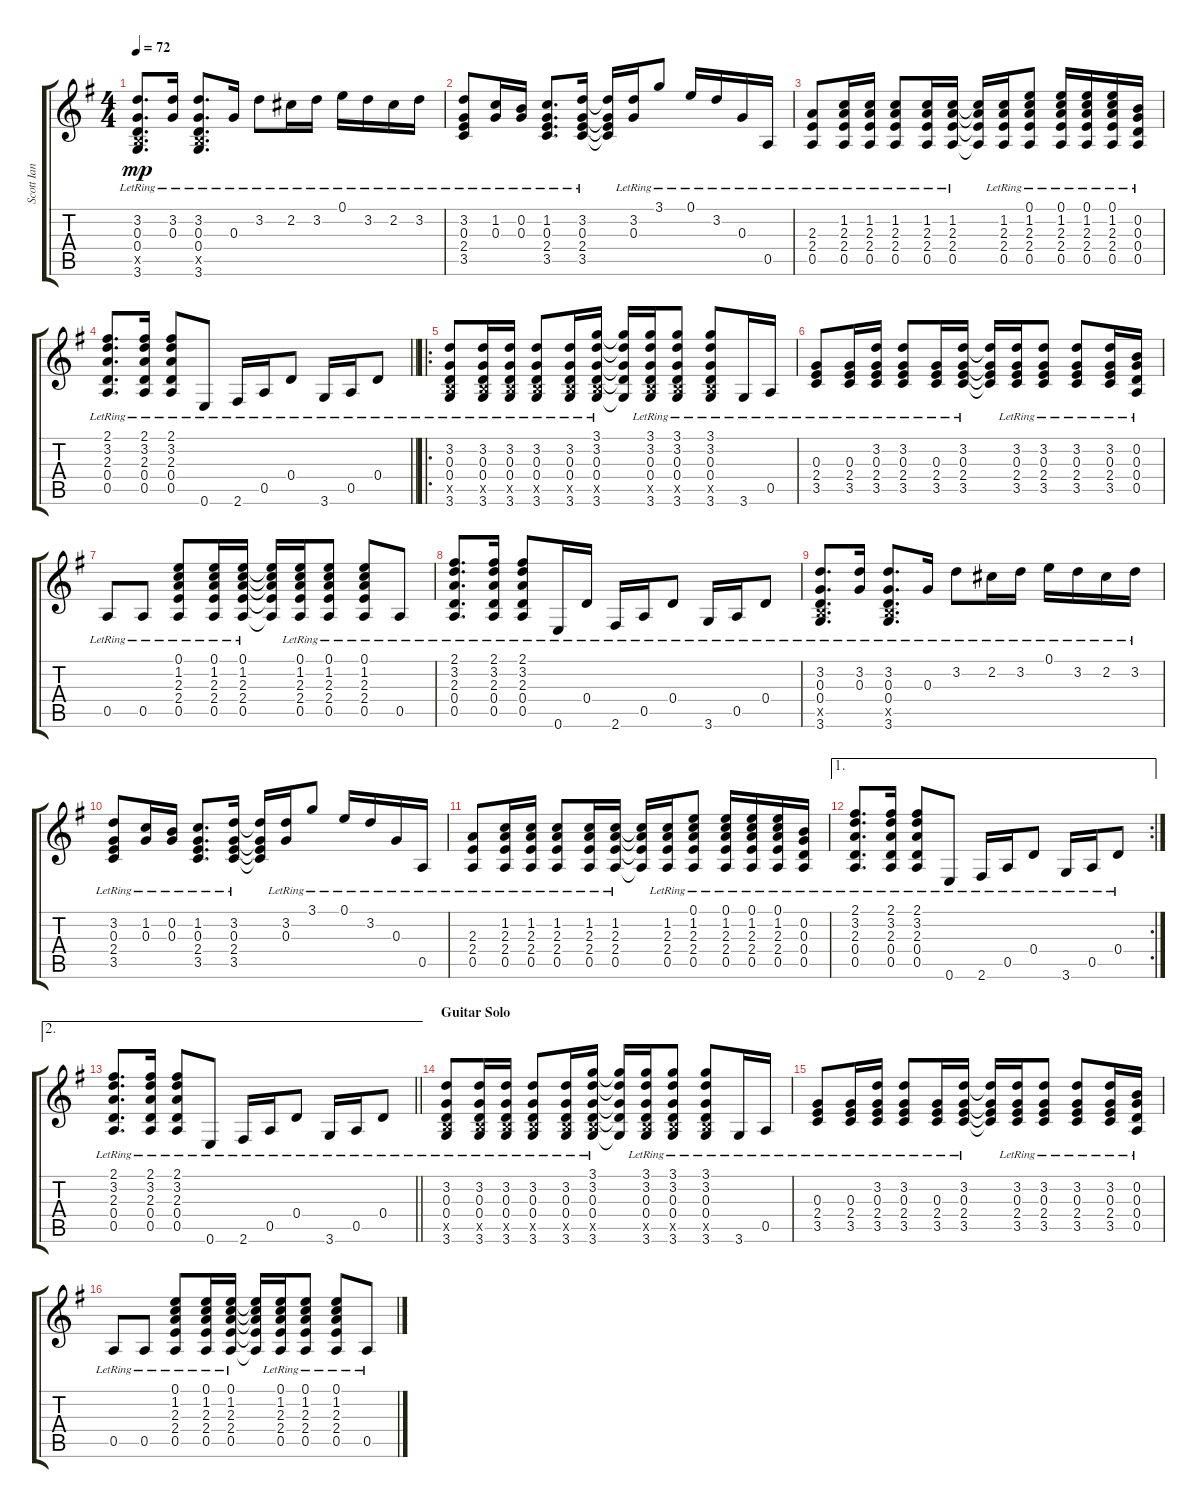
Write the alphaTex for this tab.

\track ("Scott Ian" "Scott Ian") {instrument acousticguitarsteel}
\staff {score tabs}
\tuning (E4 B3 G3 D3 A2 E2) {hide}
\ts (4 4)
\tempo 72
\clef g2
\ks g
(3.2{lr} 0.3{lr} 0.4{lr} 2.5{x} 3.6{lr}).8{d dy mp instrument acousticguitarsteel} (3.2{lr} 0.3{lr}).16 (3.2{lr} 0.3{lr} 0.4{lr} 2.5{x} 3.6{lr}).8{d} 0.3{lr}.16 3.2{lr}.8 2.2{lr}.16 3.2{lr}.16 0.1{lr}.16 3.2{lr}.16 2.2{lr}.16 3.2{lr}.16 |
(3.2{lr} 0.3{lr} 2.4{lr} 3.5{lr}).8 (1.2{lr} 0.3{lr}).16 (0.2{lr} 0.3{lr}).16 (1.2{lr} 0.3{lr} 2.4{lr} 3.5{lr}).8{d} (3.2{lr} 0.3{lr} 2.4{lr} 3.5{lr}).16 (3.2{t} 0.3{t} 2.4{t} 3.5{t}).16 (3.2{lr} 0.3{lr}).16 3.1{lr}.8 0.1{lr}.16 3.2{lr}.16 0.3{lr}.16 0.5{lr}.16 |
(2.3{lr} 2.4{lr} 0.5{lr}).8 (1.2{lr} 2.3{lr} 2.4{lr} 0.5{lr}).16 (1.2{lr} 2.3{lr} 2.4{lr} 0.5{lr}).16 (1.2{lr} 2.3{lr} 2.4{lr} 0.5{lr}).8 (1.2{lr} 2.3{lr} 2.4{lr} 0.5{lr}).16 (1.2{lr} 2.3{lr} 2.4{lr} 0.5{lr}).16 (1.2{t} 2.3{t} 2.4{t} 0.5{t}).16 (1.2{lr} 2.3{lr} 2.4{lr} 0.5{lr}).16 (0.1{lr} 1.2{lr} 2.3{lr} 2.4{lr} 0.5{lr}).8 (0.1{lr} 1.2{lr} 2.3{lr} 2.4{lr} 0.5{lr}).16 (0.1{lr} 1.2{lr} 2.3{lr} 2.4{lr} 0.5{lr}).16 (0.1{lr} 1.2{lr} 2.3{lr} 2.4{lr} 0.5{lr}).16 (0.2{lr} 0.3{lr} 0.4{lr} 0.5{lr}).16 |
\barLineRight lightlight
(2.1{lr} 3.2{lr} 2.3{lr} 0.4{lr} 0.5{lr}).8{d} (2.1{lr} 3.2{lr} 2.3{lr} 0.4{lr} 0.5{lr}).16 (2.1{lr} 3.2{lr} 2.3{lr} 0.4{lr} 0.5{lr}).8 0.6{lr}.8 2.6{lr}.16 0.5{lr}.16 0.4{lr}.8 3.6{lr}.16 0.5{lr}.16 0.4{lr}.8 |
\ro
(3.2{lr} 0.3{lr} 0.4{lr} 2.5{x} 3.6{lr}).8 (3.2{lr} 0.3{lr} 0.4{lr} 2.5{x} 3.6{lr}).16 (3.2{lr} 0.3{lr} 0.4{lr} 2.5{x} 3.6{lr}).16 (3.2{lr} 0.3{lr} 0.4{lr} 2.5{x} 3.6{lr}).8 (3.2{lr} 0.3{lr} 0.4{lr} 2.5{x} 3.6{lr}).16 (3.1{lr} 3.2{lr} 0.3{lr} 0.4{lr} 2.5{x} 3.6{lr}).16 (3.1{t} 3.2{t} 0.3{t} 0.4{t} 3.6{t}).16 (3.1{lr} 3.2{lr} 0.3{lr} 0.4{lr} 2.5{x} 3.6{lr}).16 (3.1{lr} 3.2{lr} 0.3{lr} 0.4{lr} 2.5{x} 3.6{lr}).8 (3.1{lr} 3.2{lr} 0.3{lr} 0.4{lr} 2.5{x} 3.6{lr}).8 3.6{lr}.16 0.5{lr}.16 |
(0.3{lr} 2.4{lr} 3.5{lr}).8 (0.3{lr} 2.4{lr} 3.5{lr}).16 (3.2{lr} 0.3{lr} 2.4{lr} 3.5{lr}).16 (3.2{lr} 0.3{lr} 2.4{lr} 3.5{lr}).8 (0.3{lr} 2.4{lr} 3.5{lr}).16 (3.2{lr} 0.3{lr} 2.4{lr} 3.5{lr}).16 (3.2{t} 0.3{t} 2.4{t} 3.5{t}).16 (3.2{lr} 0.3{lr} 2.4{lr} 3.5{lr}).16 (3.2{lr} 0.3{lr} 2.4{lr} 3.5{lr}).8 (3.2{lr} 0.3{lr} 2.4{lr} 3.5{lr}).8 (3.2{lr} 0.3{lr} 2.4{lr} 3.5{lr}).16 (0.2{lr} 0.3{lr} 0.4{lr} 0.5{lr}).16 |
0.5{lr}.8 0.5{lr}.8 (0.1{lr} 1.2{lr} 2.3{lr} 2.4{lr} 0.5{lr}).8 (0.1{lr} 1.2{lr} 2.3{lr} 2.4{lr} 0.5{lr}).16 (0.1{lr} 1.2{lr} 2.3{lr} 2.4{lr} 0.5{lr}).16 (0.1{t} 1.2{t} 2.3{t} 2.4{t} 0.5{t}).16 (0.1{lr} 1.2{lr} 2.3{lr} 2.4{lr} 0.5{lr}).16 (0.1{lr} 1.2{lr} 2.3{lr} 2.4{lr} 0.5{lr}).8 (0.1{lr} 1.2{lr} 2.3{lr} 2.4{lr} 0.5{lr}).8 0.5{lr}.8 |
(2.1{lr} 3.2{lr} 2.3{lr} 0.4{lr} 0.5{lr}).8{d} (2.1{lr} 3.2{lr} 2.3{lr} 0.4{lr} 0.5{lr}).16 (2.1{lr} 3.2{lr} 2.3{lr} 0.4{lr} 0.5{lr}).8 0.6{lr}.16 0.4{lr}.16 2.6{lr}.16 0.5{lr}.16 0.4{lr}.8 3.6{lr}.16 0.5{lr}.16 0.4{lr}.8 |
(3.2{lr} 0.3{lr} 0.4{lr} 2.5{x} 3.6{lr}).8{d} (3.2{lr} 0.3{lr}).16 (3.2{lr} 0.3{lr} 0.4{lr} 2.5{x} 3.6{lr}).8{d} 0.3{lr}.16 3.2{lr}.8 2.2{lr}.16 3.2{lr}.16 0.1{lr}.16 3.2{lr}.16 2.2{lr}.16 3.2{lr}.16 |
(3.2{lr} 0.3{lr} 2.4{lr} 3.5{lr}).8 (1.2{lr} 0.3{lr}).16 (0.2{lr} 0.3{lr}).16 (1.2{lr} 0.3{lr} 2.4{lr} 3.5{lr}).8{d} (3.2{lr} 0.3{lr} 2.4{lr} 3.5{lr}).16 (3.2{t} 0.3{t} 2.4{t} 3.5{t}).16 (3.2{lr} 0.3{lr}).16 3.1{lr}.8 0.1{lr}.16 3.2{lr}.16 0.3{lr}.16 0.5{lr}.16 |
(2.3{lr} 2.4{lr} 0.5{lr}).8 (1.2{lr} 2.3{lr} 2.4{lr} 0.5{lr}).16 (1.2{lr} 2.3{lr} 2.4{lr} 0.5{lr}).16 (1.2{lr} 2.3{lr} 2.4{lr} 0.5{lr}).8 (1.2{lr} 2.3{lr} 2.4{lr} 0.5{lr}).16 (1.2{lr} 2.3{lr} 2.4{lr} 0.5{lr}).16 (1.2{t} 2.3{t} 2.4{t} 0.5{t}).16 (1.2{lr} 2.3{lr} 2.4{lr} 0.5{lr}).16 (0.1{lr} 1.2{lr} 2.3{lr} 2.4{lr} 0.5{lr}).8 (0.1{lr} 1.2{lr} 2.3{lr} 2.4{lr} 0.5{lr}).16 (0.1{lr} 1.2{lr} 2.3{lr} 2.4{lr} 0.5{lr}).16 (0.1{lr} 1.2{lr} 2.3{lr} 2.4{lr} 0.5{lr}).16 (0.2{lr} 0.3{lr} 0.4{lr} 0.5{lr}).16 |
\ae 1
\rc 2
(2.1{lr} 3.2{lr} 2.3{lr} 0.4{lr} 0.5{lr}).8{d} (2.1{lr} 3.2{lr} 2.3{lr} 0.4{lr} 0.5{lr}).16 (2.1{lr} 3.2{lr} 2.3{lr} 0.4{lr} 0.5{lr}).8 0.6{lr}.8 2.6{lr}.16 0.5{lr}.16 0.4{lr}.8 3.6{lr}.16 0.5{lr}.16 0.4{lr}.8 |
\ae 2
\barLineRight lightlight
(2.1{lr} 3.2{lr} 2.3{lr} 0.4{lr} 0.5{lr}).8{d} (2.1{lr} 3.2{lr} 2.3{lr} 0.4{lr} 0.5{lr}).16 (2.1{lr} 3.2{lr} 2.3{lr} 0.4{lr} 0.5{lr}).8 0.6{lr}.8 2.6{lr}.16 0.5{lr}.16 0.4{lr}.8 3.6{lr}.16 0.5{lr}.16 0.4{lr}.8 |
\section ("" "Guitar Solo")
(3.2{lr} 0.3{lr} 0.4{lr} 2.5{x} 3.6{lr}).8 (3.2{lr} 0.3{lr} 0.4{lr} 2.5{x} 3.6{lr}).16 (3.2{lr} 0.3{lr} 0.4{lr} 2.5{x} 3.6{lr}).16 (3.2{lr} 0.3{lr} 0.4{lr} 2.5{x} 3.6{lr}).8 (3.2{lr} 0.3{lr} 0.4{lr} 2.5{x} 3.6{lr}).16 (3.1{lr} 3.2{lr} 0.3{lr} 0.4{lr} 2.5{x} 3.6{lr}).16 (3.1{t} 3.2{t} 0.3{t} 0.4{t} 3.6{t}).16 (3.1{lr} 3.2{lr} 0.3{lr} 0.4{lr} 2.5{x} 3.6{lr}).16 (3.1{lr} 3.2{lr} 0.3{lr} 0.4{lr} 2.5{x} 3.6{lr}).8 (3.1{lr} 3.2{lr} 0.3{lr} 0.4{lr} 2.5{x} 3.6{lr}).8 3.6{lr}.16 0.5{lr}.16 |
(0.3{lr} 2.4{lr} 3.5{lr}).8 (0.3{lr} 2.4{lr} 3.5{lr}).16 (3.2{lr} 0.3{lr} 2.4{lr} 3.5{lr}).16 (3.2{lr} 0.3{lr} 2.4{lr} 3.5{lr}).8 (0.3{lr} 2.4{lr} 3.5{lr}).16 (3.2{lr} 0.3{lr} 2.4{lr} 3.5{lr}).16 (3.2{t} 0.3{t} 2.4{t} 3.5{t}).16 (3.2{lr} 0.3{lr} 2.4{lr} 3.5{lr}).16 (3.2{lr} 0.3{lr} 2.4{lr} 3.5{lr}).8 (3.2{lr} 0.3{lr} 2.4{lr} 3.5{lr}).8 (3.2{lr} 0.3{lr} 2.4{lr} 3.5{lr}).16 (0.2{lr} 0.3{lr} 0.4{lr} 0.5{lr}).16 |
0.5{lr}.8 0.5{lr}.8 (0.1{lr} 1.2{lr} 2.3{lr} 2.4{lr} 0.5{lr}).8 (0.1{lr} 1.2{lr} 2.3{lr} 2.4{lr} 0.5{lr}).16 (0.1{lr} 1.2{lr} 2.3{lr} 2.4{lr} 0.5{lr}).16 (0.1{t} 1.2{t} 2.3{t} 2.4{t} 0.5{t}).16 (0.1{lr} 1.2{lr} 2.3{lr} 2.4{lr} 0.5{lr}).16 (0.1{lr} 1.2{lr} 2.3{lr} 2.4{lr} 0.5{lr}).8 (0.1{lr} 1.2{lr} 2.3{lr} 2.4{lr} 0.5{lr}).8 0.5{lr}.8
